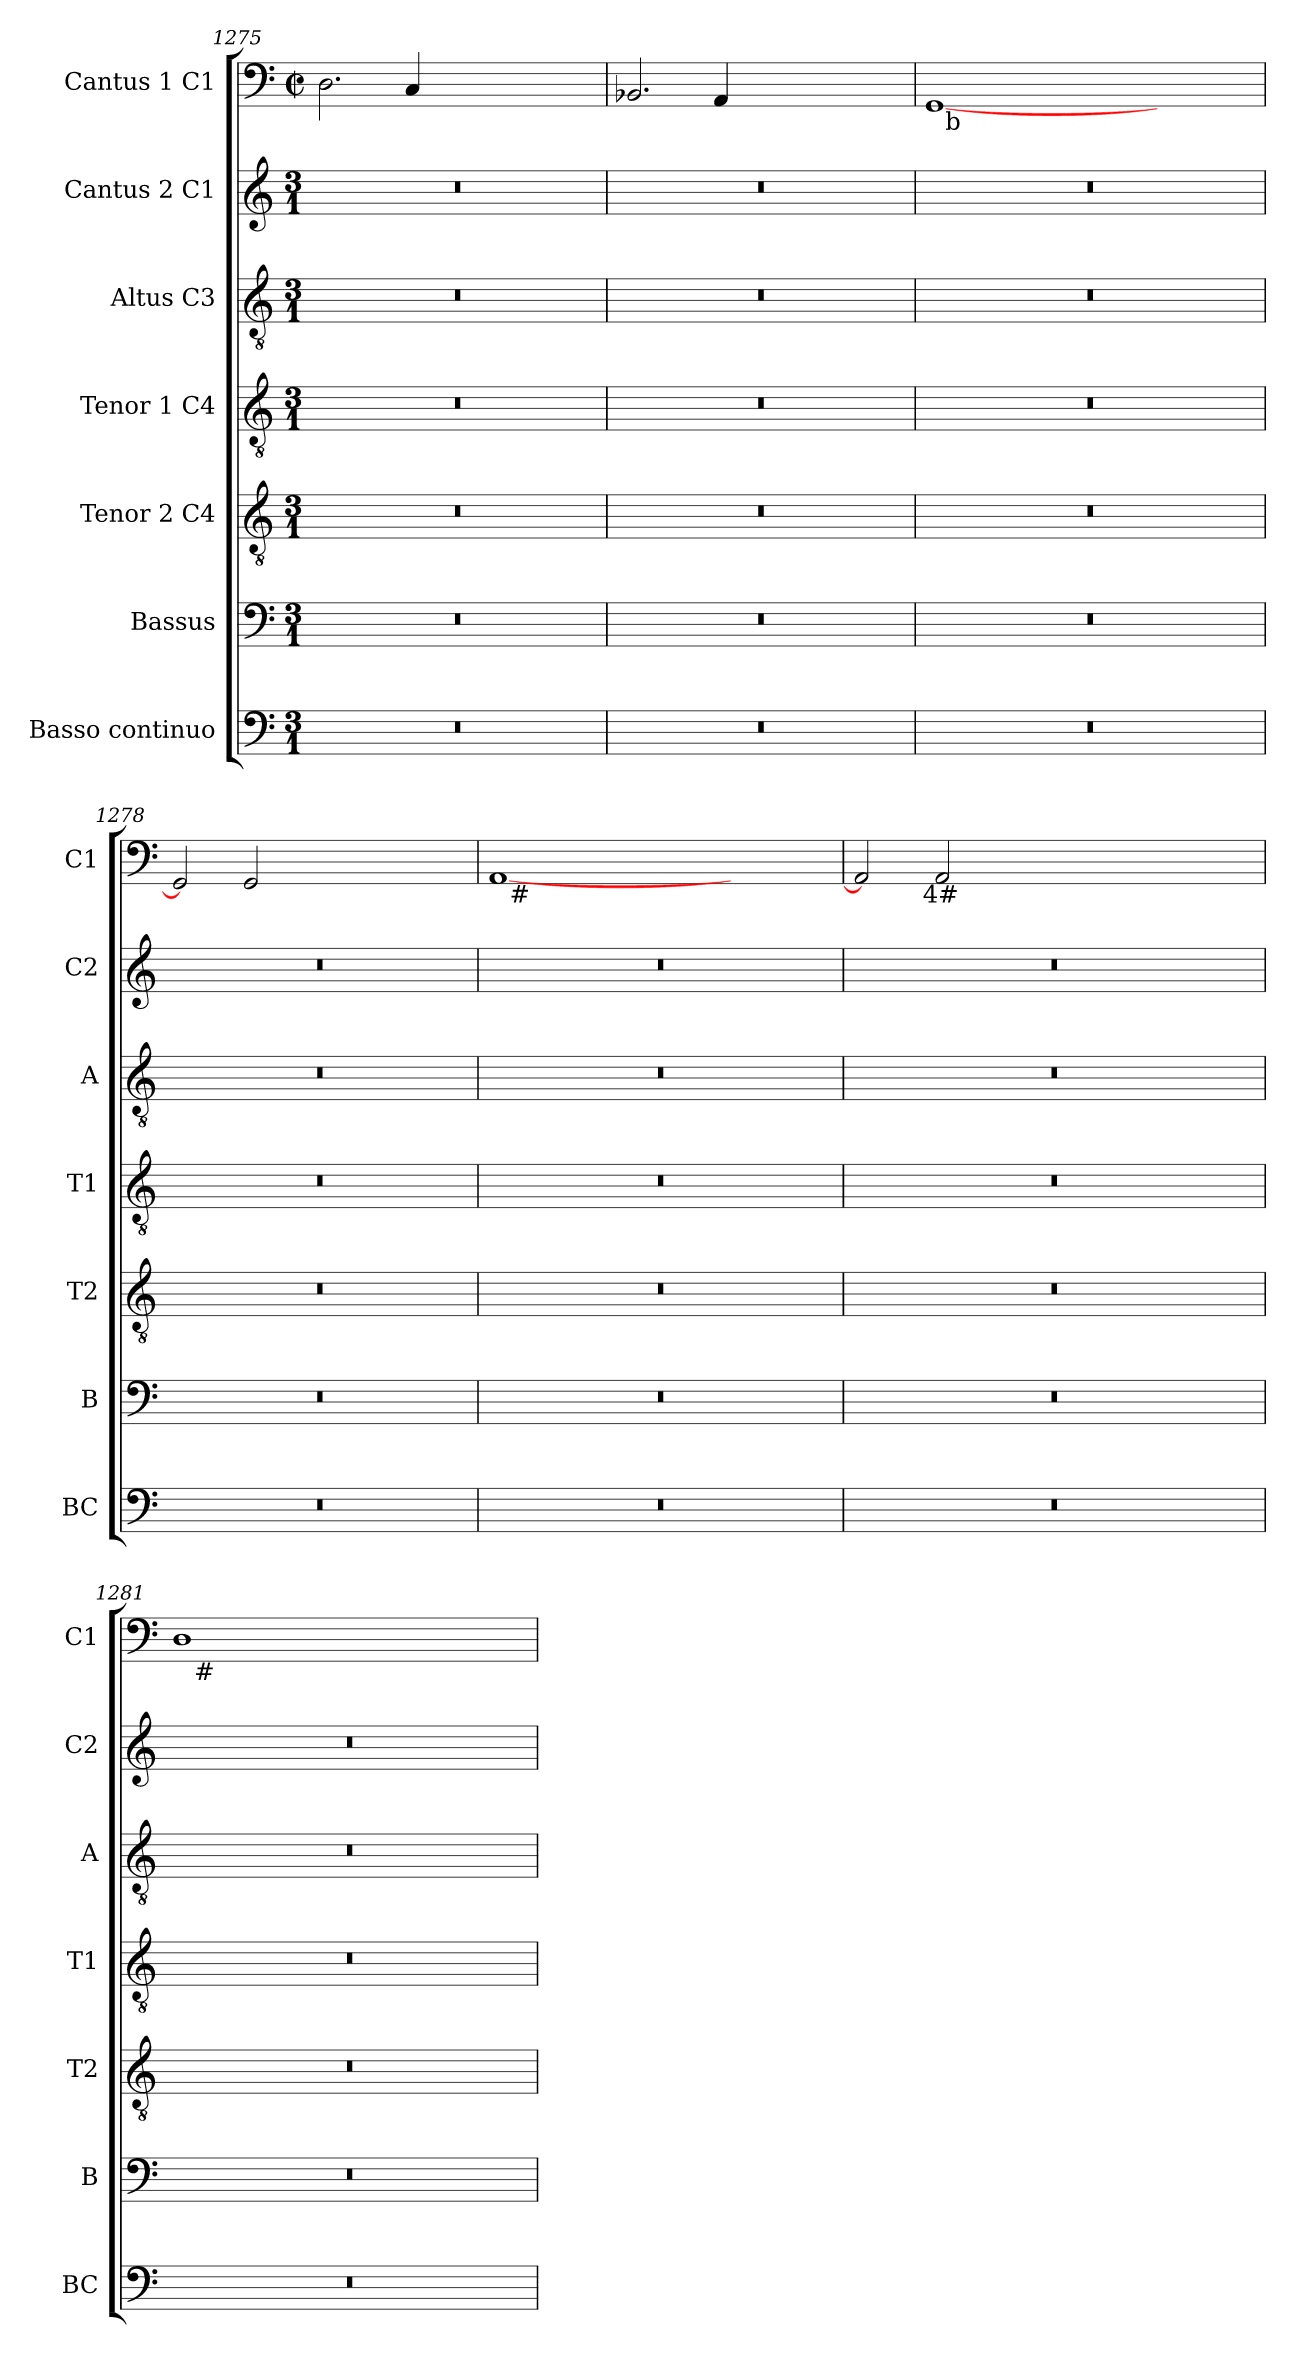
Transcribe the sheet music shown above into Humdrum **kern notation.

**kern	**kern	**kern	**kern	**kern	**kern	**kern
*part7	*part6	*part5	*part4	*part3	*part2	*part1
*staff7	*staff6	*staff5	*staff4	*staff3	*staff2	*staff1
*I"Basso continuo	*I"Bassus	*I"Tenor 2 C4	*I"Tenor 1 C4	*I"Altus C3	*I"Cantus 2 C1	*I"Cantus 1 C1
*I'BC	*I'B	*I'T2	*I'T1	*I'A	*I'C2	*I'C1
!!LO:LB:g=z
*clefF4	*clefF4	*clefGv2	*clefGv2	*clefGv2	*clefG2	*clefF4
*ITrd7c12	*	*	*	*	*	*
*k[]	*k[]	*k[]	*k[]	*k[]	*k[]	*k[]
*C:	*C:	*C:	*C:	*C:	*C:	*C:
*M3/1	*M3/1	*M3/1	*M3/1	*M3/1	*M3/1	*M2/2
*	*	*	*	*	*	*met(c|)
=1275	=1275	=1275	=1275	=1275	=1275	=1275
0.r	0.r	0.r	0.r	0.r	0.r	2.D\
.	.	.	.	.	.	4C</
.	.	.	.	.	.	0ryy
=1276	=1276	=1276	=1276	=1276	=1276	=1276
0.r	0.r	0.r	0.r	0.r	0.r	2.BB-X/
.	.	.	.	.	.	4AA</
.	.	.	.	.	.	0ryy
=1277	=1277	=1277	=1277	=1277	=1277	=1277
*	*	*	*	*	*	*^
0.r	0.r	0.r	0.r	0.r	0.r	[<1GG	16ryy
!	!	!	!	!	!	!	!LO:TX:b:t=b
.	.	.	.	.	.	.	1ryy
.	.	.	.	.	.	0ryy	.
.	.	.	.	.	.	.	1ryy
.	.	.	.	.	.	.	2...ryy
*	*	*	*	*	*	*v	*v
=1278	=1278	=1278	=1278	=1278	=1278	=1278
0.r	0.r	0.r	0.r	0.r	0.r	2GG/]
.	.	.	.	.	.	2GG/
.	.	.	.	.	.	0ryy
=1279	=1279	=1279	=1279	=1279	=1279	=1279
*	*	*	*	*	*	*^
0.r	0.r	0.r	0.r	0.r	0.r	[<1AA	16ryy
!	!	!	!	!	!	!	!LO:TX:b:t=#
.	.	.	.	.	.	.	1ryy
.	.	.	.	.	.	0ryy	.
.	.	.	.	.	.	.	1ryy
.	.	.	.	.	.	.	2...ryy
=1280	=1280	=1280	=1280	=1280	=1280	=1280	=1280
0.r	0.r	0.r	0.r	0.r	0.r	2AA/]	4...ryy
!	!	!	!	!	!	!	!LO:TX:b:t=4#
.	.	.	.	.	.	.	1ryy
.	.	.	.	.	.	2AA/	.
.	.	.	.	.	.	0ryy	.
.	.	.	.	.	.	.	1ryy
.	.	.	.	.	.	.	2ryy
.	.	.	.	.	.	.	32ryy
=1281	=1281	=1281	=1281	=1281	=1281	=1281	=1281
0.r	0.r	0.r	0.r	0.r	0.r	1D	16ryy
!	!	!	!	!	!	!	!LO:TX:b:t=#
.	.	.	.	.	.	.	1ryy
.	.	.	.	.	.	0ryy	.
.	.	.	.	.	.	.	1ryy
.	.	.	.	.	.	.	2...ryy
*	*	*	*	*	*	*v	*v
=	=	=	=	=	=	=
*-	*-	*-	*-	*-	*-	*-
